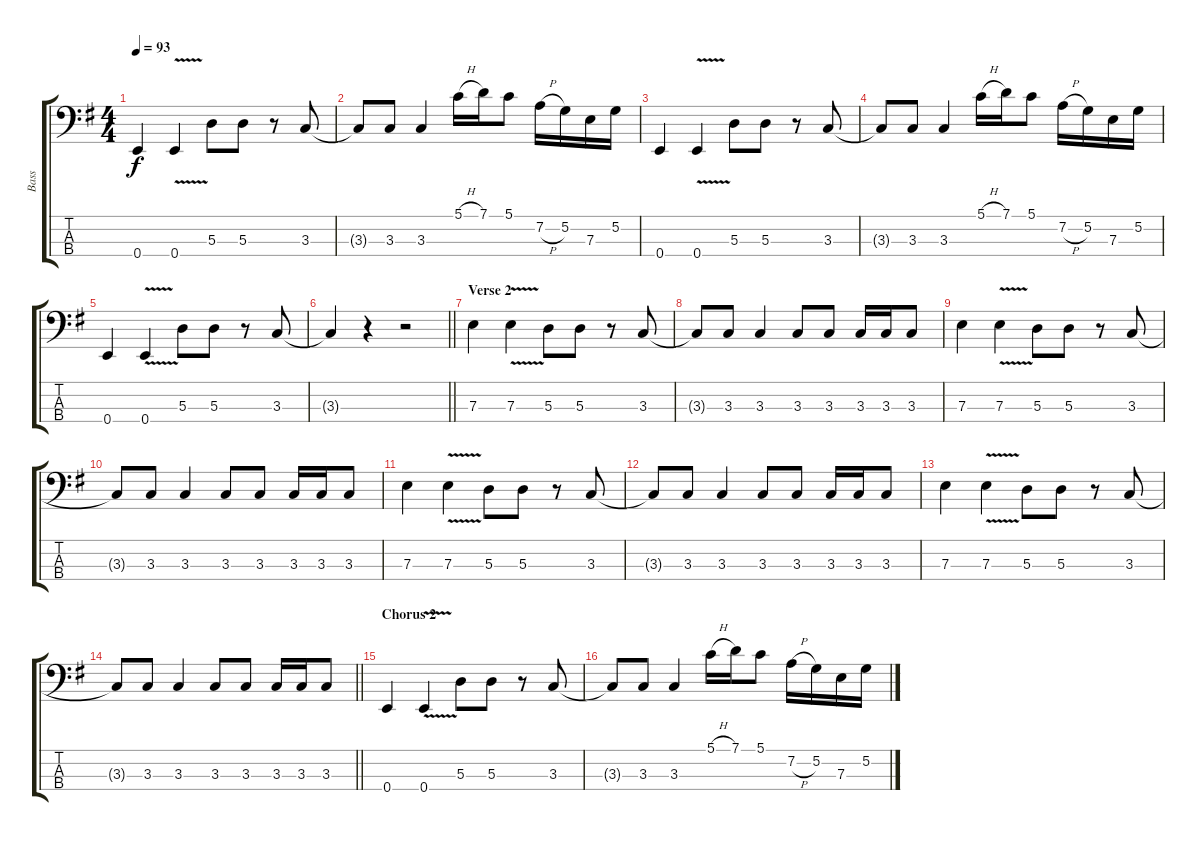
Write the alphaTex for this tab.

\track ("Bass" "Bass") {instrument electricbassfinger}
\staff {score tabs}
\tuning (G2 D2 A1 E1) {hide}
\ts (4 4)
\tempo 93
\clef f4
\ks g
0.4.4{dy f} 0.4{v}.4 5.3.8 5.3.8 r.8 3.3.8 |
3.3{t}.8 3.3.8 3.3.4 5.1{h}.16 7.1.16 5.1.8 7.2{h}.16 5.2.16 7.3.16 5.2.16 |
0.4.4 0.4{v}.4 5.3.8 5.3.8 r.8 3.3.8 |
3.3{t}.8 3.3.8 3.3.4 5.1{h}.16 7.1.16 5.1.8 7.2{h}.16 5.2.16 7.3.16 5.2.16 |
0.4.4 0.4{v}.4 5.3.8 5.3.8 r.8 3.3.8 |
\barLineRight lightlight
3.3{t}.4 r.4 r.2 |
\section ("" "Verse 2")
7.3.4 7.3{v}.4 5.3.8 5.3.8 r.8 3.3.8 |
3.3{t}.8 3.3.8 3.3.4 3.3.8 3.3.8 3.3.16 3.3.16 3.3.8 |
7.3.4 7.3{v}.4 5.3.8 5.3.8 r.8 3.3.8 |
3.3{t}.8 3.3.8 3.3.4 3.3.8 3.3.8 3.3.16 3.3.16 3.3.8 |
7.3.4 7.3{v}.4 5.3.8 5.3.8 r.8 3.3.8 |
3.3{t}.8 3.3.8 3.3.4 3.3.8 3.3.8 3.3.16 3.3.16 3.3.8 |
7.3.4 7.3{v}.4 5.3.8 5.3.8 r.8 3.3.8 |
\barLineRight lightlight
3.3{t}.8 3.3.8 3.3.4 3.3.8 3.3.8 3.3.16 3.3.16 3.3.8 |
\section ("" "Chorus 2")
0.4.4 0.4{v}.4 5.3.8 5.3.8 r.8 3.3.8 |
3.3{t}.8 3.3.8 3.3.4 5.1{h}.16 7.1.16 5.1.8 7.2{h}.16 5.2.16 7.3.16 5.2.16
